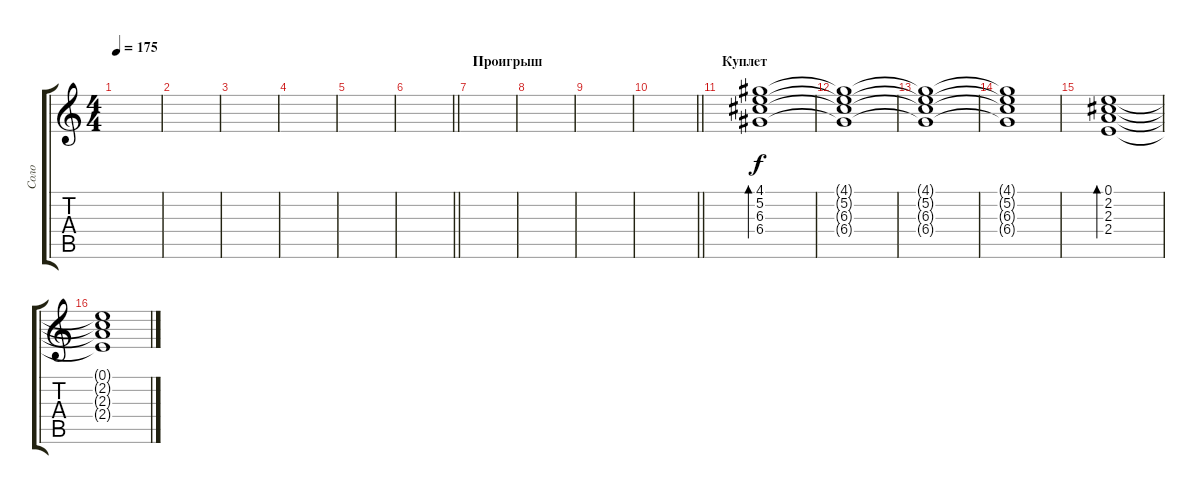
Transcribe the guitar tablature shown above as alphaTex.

\track ("Соло" "Соло") {instrument overdrivenguitar}
\staff {score tabs}
\tuning (E4 B3 G3 D3 A2 E2) {hide}
\ts (4 4)
\tempo 175
\clef g2
\ks c
|
|
|
|
|
\barLineRight lightlight
|
\section ("" "Проигрыш")
|
|
|
\barLineRight lightlight
|
\section ("" "Куплет")
(4.1 5.2 6.3 6.4).1{bd 240 instrument electricguitarclean} |
(4.1{t} 5.2{t} 6.3{t} 6.4{t}).1 |
(4.1{t} 5.2{t} 6.3{t} 6.4{t}).1 |
(4.1{t} 5.2{t} 6.3{t} 6.4{t}).1 |
(0.1 2.2 2.3 2.4).1{bd 240} |
(0.1{t} 2.2{t} 2.3{t} 2.4{t}).1
